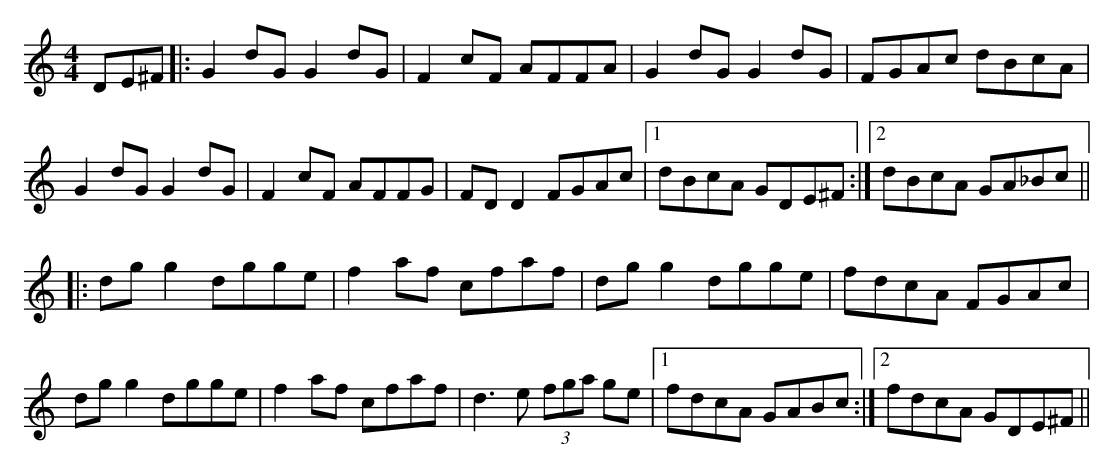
X:1
M:4/4
K:Gmix
DE^F|:G2dG G2 dG|F2cF AFFA|G2dG G2 dG|FGAc dBcA|
G2dG G2 dG|F2cF AFFG|FD D2 FGAc|1 dBcA GDE^F:|2 dBcA GA_Bc||
|:dg g2 dgge|f2af cfaf|dg g2 dgge|fdcA FGAc|
dg g2 dgge|f2af cfaf|d3e (3fga ge|1 fdcA GABc:|2 fdcA GDE^F||
